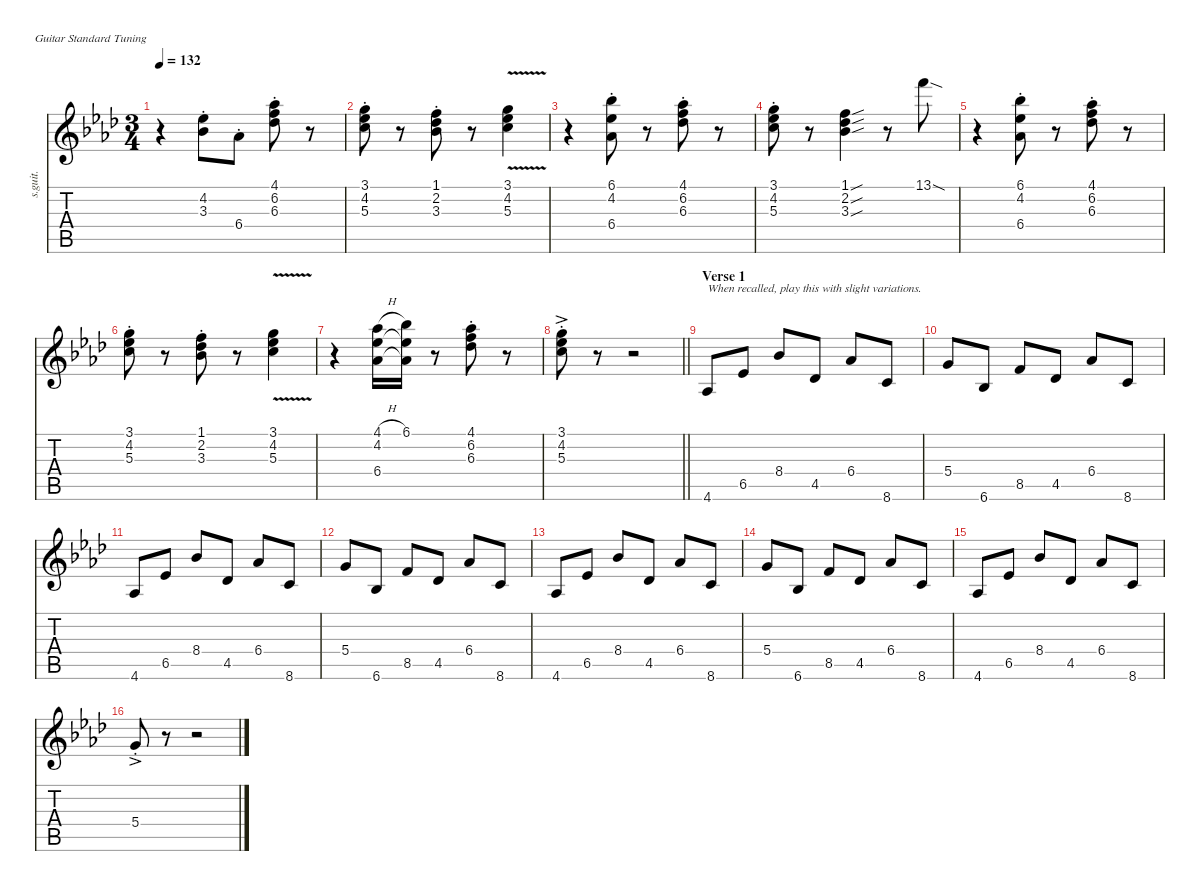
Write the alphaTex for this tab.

\defaultSystemsLayout 4
\hideDynamics
\bracketExtendMode nobrackets
\otherSystemsTrackNameOrientation horizontal
\track ("Tim Reynolds" "s.guit.") {defaultSystemsLayout 8 instrument acousticguitarsteel}
\staff {score tabs}
\tuning (E4 B3 G3 D3 A2 E2)
\ts (3 4)
\tempo 132
\clef g2
\ks ab
r.4{dy ff beam Down} (4.2{st acc b} 3.3{st acc b}).8{dy f beam Down} 6.4{st acc b}.8{beam Down} (4.1{st acc b} 6.2{st acc forcenatural} 6.3{st acc b}).8{beam Down} r.8{beam Down} |
(3.1{st acc forcenatural} 4.2{st acc b} 5.3{st acc forcenatural}).8{beam Down} r.8{beam Down} (1.1{st acc forcenatural} 2.2{st acc b} 3.3{st acc b}).8{beam Down} r.8{beam Down} (3.1{v acc forcenatural} 4.2{v acc b} 5.3{v acc forcenatural}).4{beam Down} |
r.4{beam Down} (6.1{st acc b} 4.2{st acc b} 6.4{st acc b}).8{beam Down} r.8{beam Down} (4.1{st acc b} 6.2{st acc forcenatural} 6.3{st acc b}).8{beam Down} r.8{beam Down} |
(3.1{st acc forcenatural} 4.2{st acc b} 5.3{st acc forcenatural}).8{beam Down} r.8{beam Down} (1.1{sou acc forcenatural} 2.2{sou acc b} 3.3{sou acc b}).4{beam Down} r.8{beam Down} 13.1{sod acc forcenatural}.8{beam Down} |
r.4{beam Down} (6.1{st acc b} 4.2{st acc b} 6.4{st acc b}).8{beam Down} r.8{beam Down} (4.1{st acc b} 6.2{st acc forcenatural} 6.3{st acc b}).8{beam Down} r.8{beam Down} |
(3.1{st acc forcenatural} 4.2{st acc b} 5.3{st acc forcenatural}).8{beam Down} r.8{beam Down} (1.1{st acc forcenatural} 2.2{st acc b} 3.3{st acc b}).8{beam Down} r.8{beam Down} (3.1{v acc forcenatural} 4.2{v acc b} 5.3{v acc forcenatural}).4{beam Down} |
r.4{beam Down} (4.1{h acc b} 4.2{acc b} 6.4{acc b}).16{beam Down} (6.1{acc b} 4.2{t acc b} 6.4{t acc b}).16{beam Down} r.8{beam Down} (4.1{st acc b} 6.2{st acc forcenatural} 6.3{st acc b}).8{beam Down} r.8{beam Down} |
\barLineRight lightlight
(3.1{ac st acc forcenatural} 4.2{ac st acc b} 5.3{ac st acc forcenatural}).8{dy ff beam Down} r.8{beam Down} r.2{beam Down} |
\section ("" "Verse 1")
4.6{acc b}.8{txt "When recalled, play this with slight variations." dy f beam Up} 6.5{acc b}.8{beam Up} 8.4{acc b}.8{beam Up} 4.5{acc b}.8{beam Up} 6.4{acc b}.8{beam Up} 8.6{acc forcenatural}.8{beam Up} |
5.4{acc forcenatural}.8{beam Up} 6.6{acc b}.8{beam Up} 8.5{acc forcenatural}.8{beam Up} 4.5{acc b}.8{beam Up} 6.4{acc b}.8{beam Up} 8.6{acc forcenatural}.8{beam Up} |
4.6{acc b}.8{beam Up} 6.5{acc b}.8{beam Up} 8.4{acc b}.8{beam Up} 4.5{acc b}.8{beam Up} 6.4{acc b}.8{beam Up} 8.6{acc forcenatural}.8{beam Up} |
5.4{acc forcenatural}.8{beam Up} 6.6{acc b}.8{beam Up} 8.5{acc forcenatural}.8{beam Up} 4.5{acc b}.8{beam Up} 6.4{acc b}.8{beam Up} 8.6{acc forcenatural}.8{beam Up} |
4.6{acc b}.8{beam Up} 6.5{acc b}.8{beam Up} 8.4{acc b}.8{beam Up} 4.5{acc b}.8{beam Up} 6.4{acc b}.8{beam Up} 8.6{acc forcenatural}.8{beam Up} |
5.4{acc forcenatural}.8{beam Up} 6.6{acc b}.8{beam Up} 8.5{acc forcenatural}.8{beam Up} 4.5{acc b}.8{beam Up} 6.4{acc b}.8{beam Up} 8.6{acc forcenatural}.8{beam Up} |
4.6{acc b}.8{beam Up} 6.5{acc b}.8{beam Up} 8.4{acc b}.8{beam Up} 4.5{acc b}.8{beam Up} 6.4{acc b}.8{beam Up} 8.6{acc forcenatural}.8{beam Up} |
5.4{ac st acc forcenatural}.8{dy ff beam Up} r.8{beam Up} r.2{beam Up}
